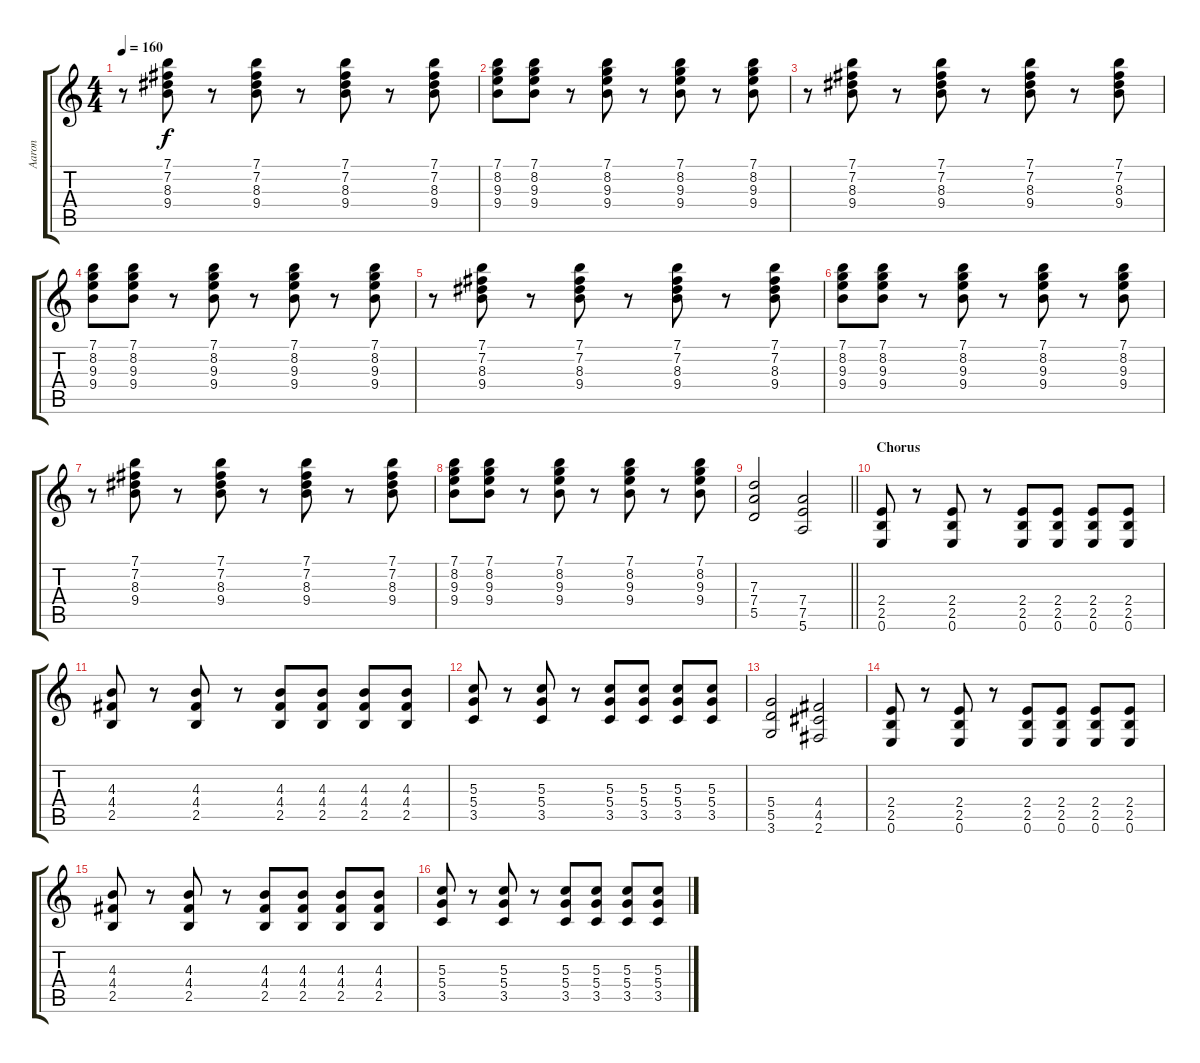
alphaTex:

\track ("Aaron" "Aaron") {instrument distortionguitar}
\staff {score tabs}
\tuning (E4 B3 G3 D3 A2 E2) {hide}
\ts (4 4)
\tempo 160
\clef g2
\ks c
r.8{dy f} (7.1 7.2 8.3 9.4).8 r.8 (7.1 7.2 8.3 9.4).8 r.8 (7.1 7.2 8.3 9.4).8 r.8 (7.1 7.2 8.3 9.4).8 |
(7.1 8.2 9.3 9.4).8 (7.1 8.2 9.3 9.4).8 r.8 (7.1 8.2 9.3 9.4).8 r.8 (7.1 8.2 9.3 9.4).8 r.8 (7.1 8.2 9.3 9.4).8 |
r.8 (7.1 7.2 8.3 9.4).8 r.8 (7.1 7.2 8.3 9.4).8 r.8 (7.1 7.2 8.3 9.4).8 r.8 (7.1 7.2 8.3 9.4).8 |
(7.1 8.2 9.3 9.4).8 (7.1 8.2 9.3 9.4).8 r.8 (7.1 8.2 9.3 9.4).8 r.8 (7.1 8.2 9.3 9.4).8 r.8 (7.1 8.2 9.3 9.4).8 |
r.8 (7.1 7.2 8.3 9.4).8 r.8 (7.1 7.2 8.3 9.4).8 r.8 (7.1 7.2 8.3 9.4).8 r.8 (7.1 7.2 8.3 9.4).8 |
(7.1 8.2 9.3 9.4).8 (7.1 8.2 9.3 9.4).8 r.8 (7.1 8.2 9.3 9.4).8 r.8 (7.1 8.2 9.3 9.4).8 r.8 (7.1 8.2 9.3 9.4).8 |
r.8 (7.1 7.2 8.3 9.4).8 r.8 (7.1 7.2 8.3 9.4).8 r.8 (7.1 7.2 8.3 9.4).8 r.8 (7.1 7.2 8.3 9.4).8 |
(7.1 8.2 9.3 9.4).8 (7.1 8.2 9.3 9.4).8 r.8 (7.1 8.2 9.3 9.4).8 r.8 (7.1 8.2 9.3 9.4).8 r.8 (7.1 8.2 9.3 9.4).8 |
\barLineRight lightlight
(7.3 7.4 5.5).2{instrument distortionguitar} (7.4 7.5 5.6).2 |
\section ("" "Chorus")
(2.4 2.5 0.6).8 r.8 (2.4 2.5 0.6).8 r.8 (2.4 2.5 0.6).8 (2.4 2.5 0.6).8 (2.4 2.5 0.6).8 (2.4 2.5 0.6).8 |
(4.3 4.4 2.5).8 r.8 (4.3 4.4 2.5).8 r.8 (4.3 4.4 2.5).8 (4.3 4.4 2.5).8 (4.3 4.4 2.5).8 (4.3 4.4 2.5).8 |
(5.3 5.4 3.5).8 r.8 (5.3 5.4 3.5).8 r.8 (5.3 5.4 3.5).8 (5.3 5.4 3.5).8 (5.3 5.4 3.5).8 (5.3 5.4 3.5).8 |
(5.4 5.5 3.6).2 (4.4 4.5 2.6).2 |
(2.4 2.5 0.6).8 r.8 (2.4 2.5 0.6).8 r.8 (2.4 2.5 0.6).8 (2.4 2.5 0.6).8 (2.4 2.5 0.6).8 (2.4 2.5 0.6).8 |
(4.3 4.4 2.5).8 r.8 (4.3 4.4 2.5).8 r.8 (4.3 4.4 2.5).8 (4.3 4.4 2.5).8 (4.3 4.4 2.5).8 (4.3 4.4 2.5).8 |
(5.3 5.4 3.5).8 r.8 (5.3 5.4 3.5).8 r.8 (5.3 5.4 3.5).8 (5.3 5.4 3.5).8 (5.3 5.4 3.5).8 (5.3 5.4 3.5).8
